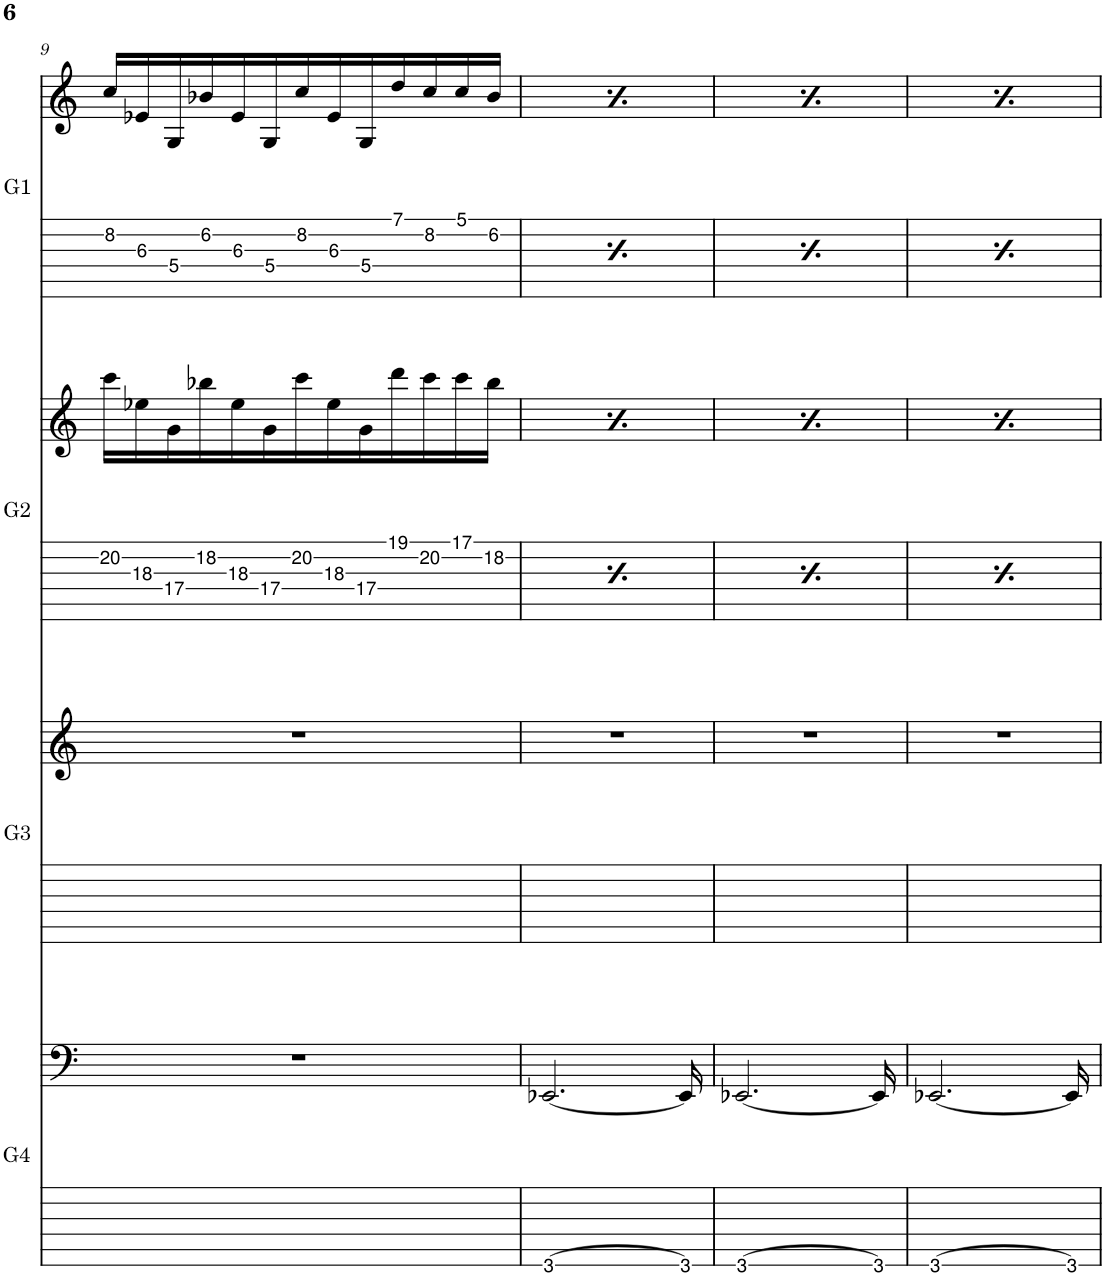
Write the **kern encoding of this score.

**kern	**kern	**kern	**kern	**kern	**kern	**kern	**kern
*part4	*part4	*part3	*part3	*part2	*part2	*part1	*part1
*staff8	*staff7	*staff6	*staff5	*staff4	*staff3	*staff2	*staff1
*I"G4	*	*I"G3	*	*I"G2	*	*I"G1	*
*I'G4	*	*I'G3	*	*I'G2	*	*I'G1	*
!!LO:PB:g=z
*clefF4	*clefF4	*clefG2	*clefG2	*clefG2	*clefG2	*clefG2	*clefG2
*k[]	*k[]	*k[]	*k[]	*k[]	*k[]	*k[]	*k[]
*M13/16	*M13/16	*M13/16	*M13/16	*M13/16	*M13/16	*M13/16	*M13/16
=9	=9	=9	=9	=9	=9	=9	=9
16%13r	16%13r	16%13r	16%13r	16cccLL	16ccc\LL	16ccLL	16cc/LL
.	.	.	.	16ee-	16ee-X\	16e-	16e-X/
.	.	.	.	16g	16g\	16G	16G/
.	.	.	.	16bb-	16bb-X\	16b-	16b-X/
.	.	.	.	16ee-	16ee-\	16e-	16e-/
.	.	.	.	16g	16g\	16G	16G/
.	.	.	.	16ccc	16ccc\	16cc	16cc/
.	.	.	.	16ee-	16ee-\	16e-	16e-/
.	.	.	.	16g	16g\	16G	16G/
.	.	.	.	16ddd	16ddd\	16dd	16dd/
.	.	.	.	16ccc	16ccc\	16cc	16cc/
.	.	.	.	16ccc	16ccc\	16cc	16cc/
.	.	.	.	16bb-JJ	16bb-\JJ	16b-JJ	16b-/JJ
=10	=10	=10	=10	=10	=10	=10	=10
[2.EE-X	[2.EE-X/	16%13r	16%13r	16cccLL	16ccc\LL	16ccLL	16cc/LL
.	.	.	.	16ee-	16ee-X\	16e-	16e-X/
.	.	.	.	16g	16g\	16G	16G/
.	.	.	.	16bb-	16bb-X\	16b-	16b-X/
.	.	.	.	16ee-	16ee-\	16e-	16e-/
.	.	.	.	16g	16g\	16G	16G/
.	.	.	.	16ccc	16ccc\	16cc	16cc/
.	.	.	.	16ee-	16ee-\	16e-	16e-/
.	.	.	.	16g	16g\	16G	16G/
.	.	.	.	16ddd	16ddd\	16dd	16dd/
.	.	.	.	16ccc	16ccc\	16cc	16cc/
.	.	.	.	16ccc	16ccc\	16cc	16cc/
16EE-]	16EE-/]	.	.	16bb-JJ	16bb-\JJ	16b-JJ	16b-/JJ
=11	=11	=11	=11	=11	=11	=11	=11
[2.EE-X	[2.EE-X/	16%13r	16%13r	16cccLL	16ccc\LL	16ccLL	16cc/LL
.	.	.	.	16ee-	16ee-X\	16e-	16e-X/
.	.	.	.	16g	16g\	16G	16G/
.	.	.	.	16bb-	16bb-X\	16b-	16b-X/
.	.	.	.	16ee-	16ee-\	16e-	16e-/
.	.	.	.	16g	16g\	16G	16G/
.	.	.	.	16ccc	16ccc\	16cc	16cc/
.	.	.	.	16ee-	16ee-\	16e-	16e-/
.	.	.	.	16g	16g\	16G	16G/
.	.	.	.	16ddd	16ddd\	16dd	16dd/
.	.	.	.	16ccc	16ccc\	16cc	16cc/
.	.	.	.	16ccc	16ccc\	16cc	16cc/
16EE-]	16EE-/]	.	.	16bb-JJ	16bb-\JJ	16b-JJ	16b-/JJ
=12	=12	=12	=12	=12	=12	=12	=12
[2.EE-X	[2.EE-X/	16%13r	16%13r	16cccLL	16ccc\LL	16ccLL	16cc/LL
.	.	.	.	16ee-	16ee-X\	16e-	16e-X/
.	.	.	.	16g	16g\	16G	16G/
.	.	.	.	16bb-	16bb-X\	16b-	16b-X/
.	.	.	.	16ee-	16ee-\	16e-	16e-/
.	.	.	.	16g	16g\	16G	16G/
.	.	.	.	16ccc	16ccc\	16cc	16cc/
.	.	.	.	16ee-	16ee-\	16e-	16e-/
.	.	.	.	16g	16g\	16G	16G/
.	.	.	.	16ddd	16ddd\	16dd	16dd/
.	.	.	.	16ccc	16ccc\	16cc	16cc/
.	.	.	.	16ccc	16ccc\	16cc	16cc/
16EE-]	16EE-/]	.	.	16bb-JJ	16bb-\JJ	16b-JJ	16b-/JJ
=	=	=	=	=	=	=	=
*-	*-	*-	*-	*-	*-	*-	*-
